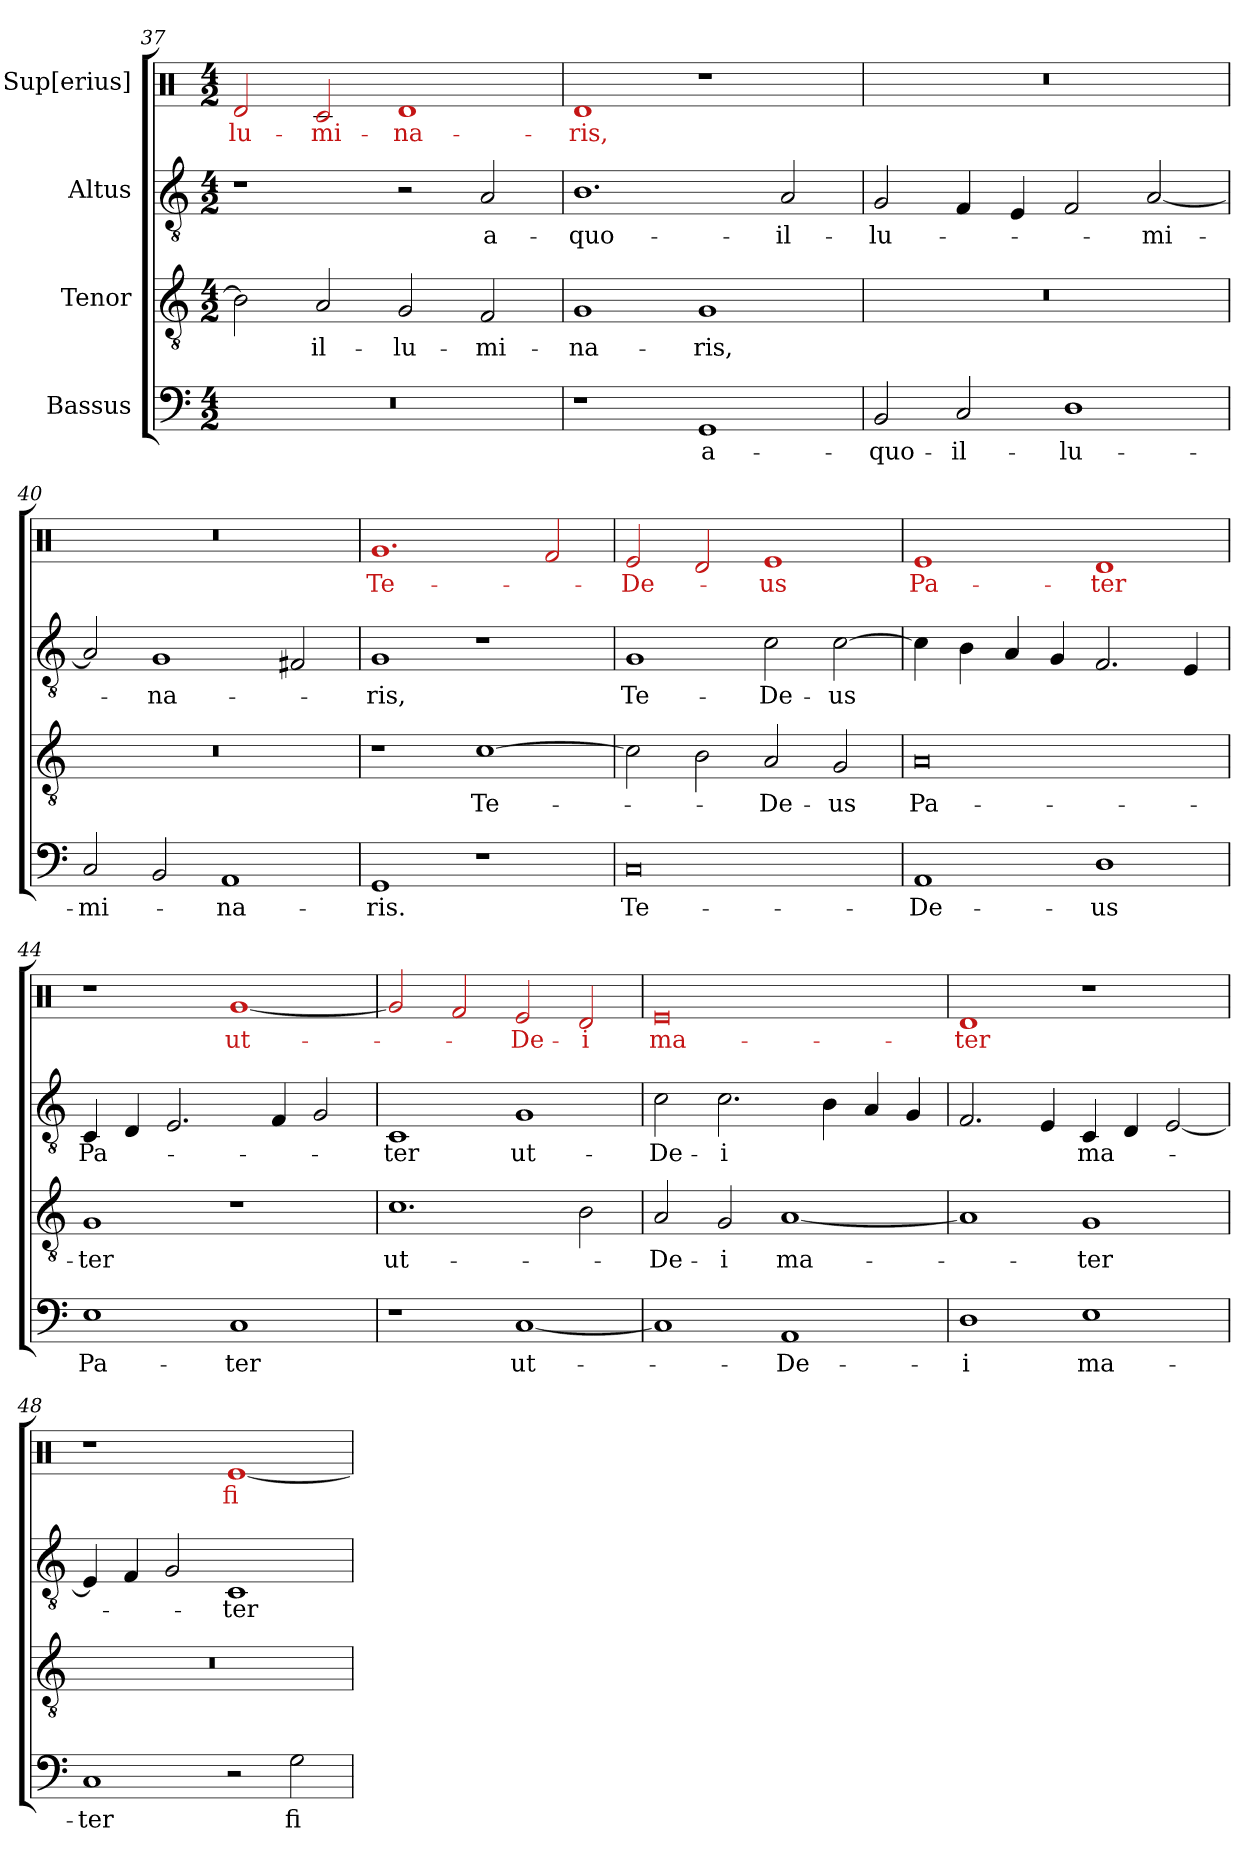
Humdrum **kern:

**kern	**text	**kern	**text	**kern	**text	**kern	**text
*part4	*part4	*part3	*part3	*part2	*part2	*part1	*part1
*staff4	*staff4	*staff3	*staff3	*staff2	*staff2	*staff1	*staff1
*I"Bassus	*	*I"Tenor	*	*I"Altus	*	*I"Sup[erius]	*
*clefF4	*	*clefGv2	*	*clefGv2	*	*clefX	*
*k[]	*	*k[]	*	*k[]	*	*k[]	*
*M4/2	*	*M4/2	*	*M4/2	*	*M4/2	*
=37	=37	=37	=37	=37	=37	=37	=37
0r	.	2B\]	.	1r	.	2d/	-lu-
.	.	2A/	il-	.	.	2c/	-mi-
.	.	2G/	-lu-	2r	.	1d/	-na-
.	.	2F/	-mi-	2A/	a-	.	.
=38	=38	=38	=38	=38	=38	=38	=38
1r	.	1G/	-na-	1.B\	quo-	1d/	-ris,
1GG/	a-	1G/	-ris,	.	.	1r	.
.	.	.	.	2A/	il-	.	.
=39	=39	=39	=39	=39	=39	=39	=39
2BB/	quo-	0r	.	2G/	-lu-	0r	.
2C/	il-	.	.	4F/	.	.	.
.	.	.	.	4E/	.	.	.
1D\	-lu-	.	.	2F/	.	.	.
.	.	.	.	[2A/	-mi-	.	.
=40	=40	=40	=40	=40	=40	=40	=40
2C/	-mi-	0r	.	2A/]	.	0r	.
2BB/	.	.	.	1G/	-na-	.	.
1AA/	-na-	.	.	.	.	.	.
.	.	.	.	2F#X/	.	.	.
=41	=41	=41	=41	=41	=41	=41	=41
1GG/	-ris.	1r	.	1G/	-ris,	1.g/	Te-
1r	.	[1c\	Te-	1r	.	.	.
.	.	.	.	.	.	2f/	.
=42	=42	=42	=42	=42	=42	=42	=42
0C/	Te-	2c\]	.	1G/	Te-	2e/	De-
.	.	2B\	.	.	.	2d/	.
.	.	2A/	De-	2c\	De-	1e/	-us
.	.	2G/	-us	[2c\	-us	.	.
=43	=43	=43	=43	=43	=43	=43	=43
1AA/	De-	0A/	Pa-	4c\]	.	1e/	Pa-
.	.	.	.	4B\	.	.	.
.	.	.	.	4A/	.	.	.
.	.	.	.	4G/	.	.	.
1D\	-us	.	.	2.F/	.	1d/	-ter
.	.	.	.	4E/	.	.	.
=44	=44	=44	=44	=44	=44	=44	=44
1E\	Pa-	1G/	-ter	4C/	Pa-	1r	.
.	.	.	.	4D/	.	.	.
.	.	.	.	2.E/	.	.	.
1C/	-ter	1r	.	.	.	[1g/	ut-
.	.	.	.	4F/	.	.	.
.	.	.	.	2G/	.	.	.
=45	=45	=45	=45	=45	=45	=45	=45
1r	.	1.c\	ut-	1C/	-ter	2g/]	.
.	.	.	.	.	.	2f/	.
[1C/	ut-	.	.	1G/	ut-	2e/	De-
.	.	2B\	.	.	.	2d/	-i
=46	=46	=46	=46	=46	=46	=46	=46
1C/]	.	2A/	De-	2c\	De-	0e/	ma-
.	.	2G/	-i	2.c\	-i	.	.
1AA/	De-	[1A/	ma-	.	.	.	.
.	.	.	.	4B\	.	.	.
.	.	.	.	4A/	.	.	.
.	.	.	.	4G/	.	.	.
=47	=47	=47	=47	=47	=47	=47	=47
1D\	-i	1A/]	.	2.F/	.	1d/	-ter
.	.	.	.	4E/	.	.	.
1E\	ma-	1G/	-ter	4C/	ma-	1r	.
.	.	.	.	4D/	.	.	.
.	.	.	.	[2E/	.	.	.
=48	=48	=48	=48	=48	=48	=48	=48
1C/	-ter	0r	.	4E/]	.	1r	.
.	.	.	.	4F/	.	.	.
.	.	.	.	2G/	.	.	.
2r	.	.	.	1C/	-ter	[1e/	fi-
2G\	fi-	.	.	.	.	.	.
=	=	=	=	=	=	=	=
*-	*-	*-	*-	*-	*-	*-	*-
